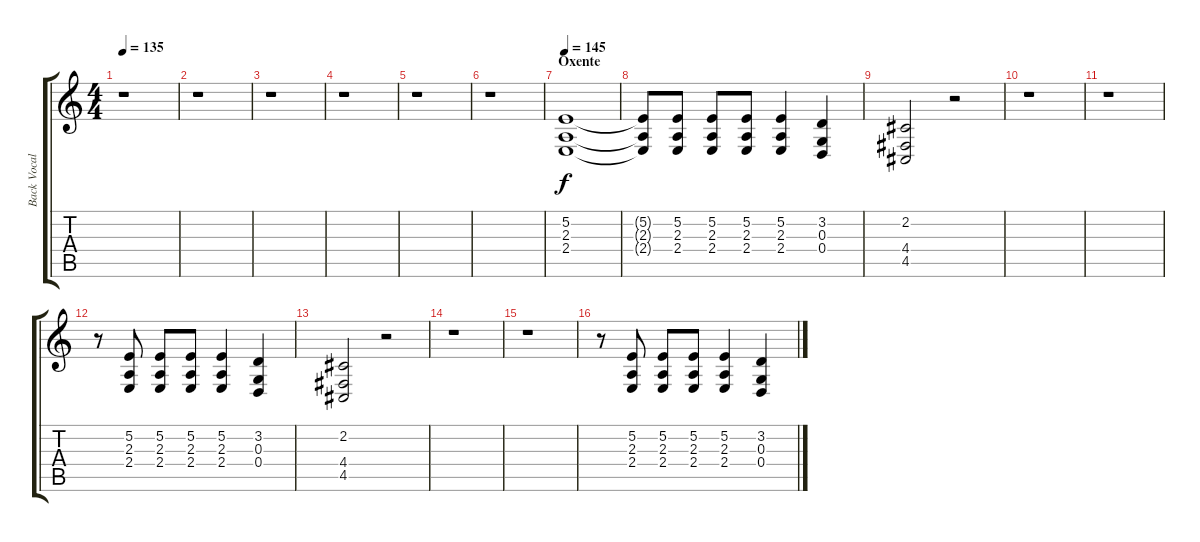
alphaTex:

\track ("Back Vocals" "Back Vocal") {instrument lead6voice}
\staff {score tabs}
\tuning (E4 B3 G3 D3 A2 E2) {hide}
\ts (4 4)
\tempo 135
\clef g2
\ks c
r.1{dy f} |
r.1 |
r.1 |
r.1 |
r.1 |
r.1 |
\section ("" "Oxente")
\tempo 145
(5.2 2.3 2.4).1 |
(5.2{t} 2.3{t} 2.4{t}).8 (5.2 2.3 2.4).8 (5.2 2.3 2.4).8 (5.2 2.3 2.4).8 (5.2 2.3 2.4).4 (3.2 0.3 0.4).4 |
(2.2 4.4 4.5).2 r.2 |
r.1 |
r.1 |
r.8 (5.2 2.3 2.4).8 (5.2 2.3 2.4).8 (5.2 2.3 2.4).8 (5.2 2.3 2.4).4 (3.2 0.3 0.4).4 |
(2.2 4.4 4.5).2 r.2 |
r.1 |
r.1 |
r.8 (5.2 2.3 2.4).8 (5.2 2.3 2.4).8 (5.2 2.3 2.4).8 (5.2 2.3 2.4).4 (3.2 0.3 0.4).4
